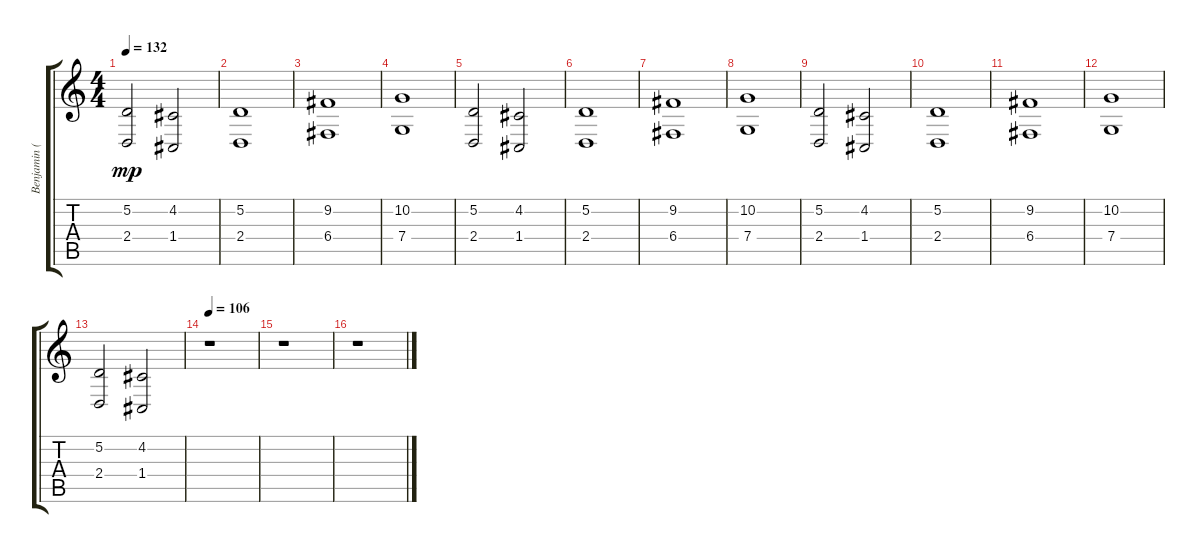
\track ("Benjamin (KeybMid)" "Benjamin (") {instrument churchorgan}
\staff {score tabs}
\tuning (D4 A3 F3 C3 G2 D2) {hide}
\ts (4 4)
\tempo 132
\clef g2
\ks c
(5.2 2.4).2{dy mp} (4.2 1.4).2 |
(5.2 2.4).1 |
(9.2 6.4).1 |
(10.2 7.4).1 |
(5.2 2.4).2 (4.2 1.4).2 |
(5.2 2.4).1 |
(9.2 6.4).1 |
(10.2 7.4).1 |
(5.2 2.4).2 (4.2 1.4).2 |
(5.2 2.4).1 |
(9.2 6.4).1 |
(10.2 7.4).1 |
(5.2 2.4).2 (4.2 1.4).2 |
\tempo 106
r.1 |
r.1 |
r.1
